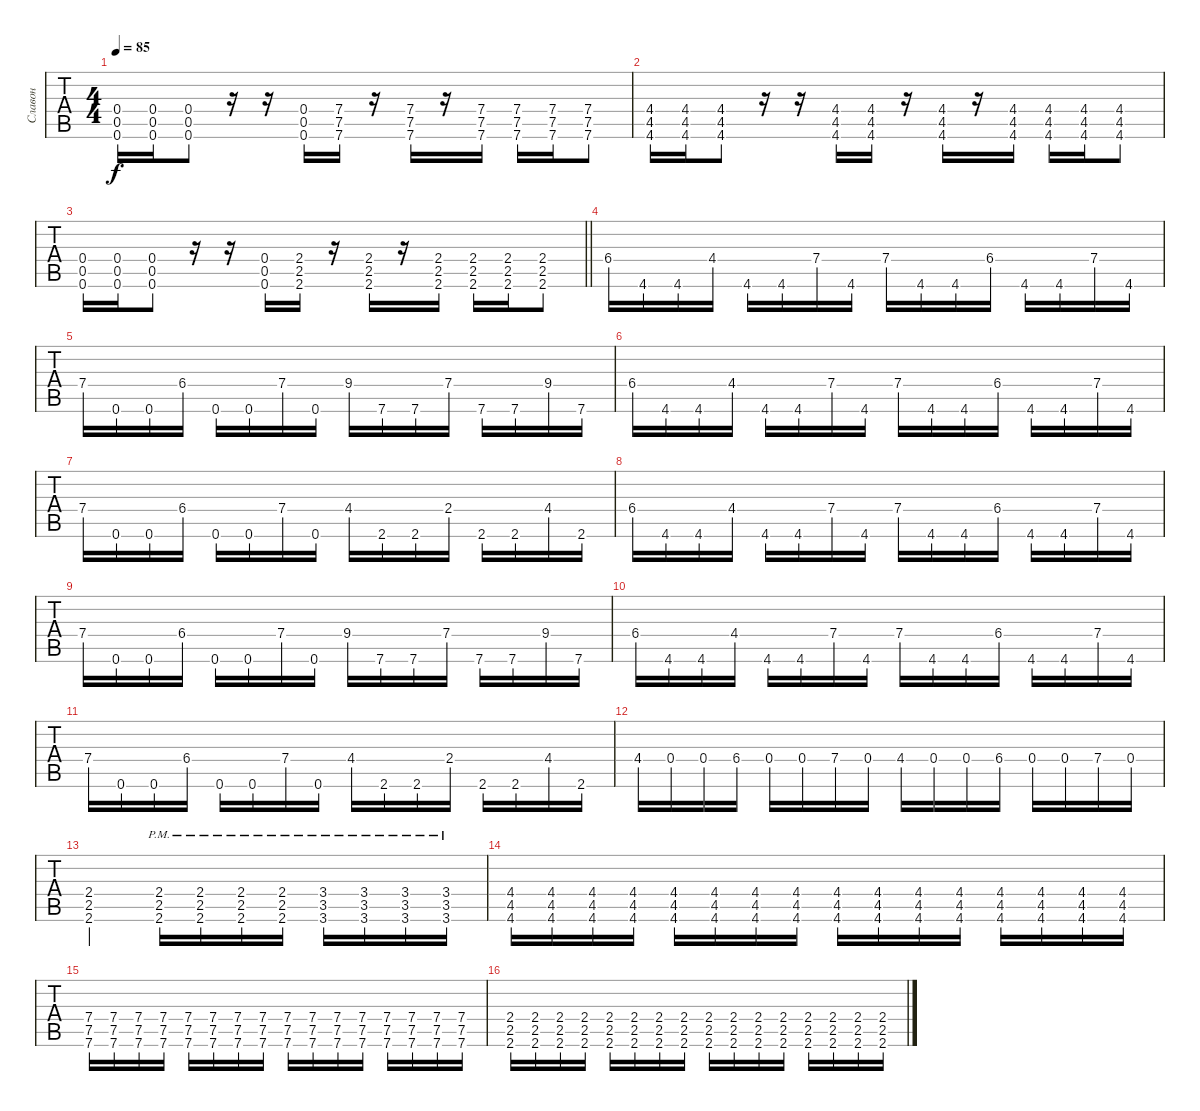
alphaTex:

\track ("Славон" "Славон") {instrument acousticguitarsteel}
\staff {tabs}
\tuning (E4 B3 G3 D3 A2 D2) {hide}
\ts (4 4)
\tempo 85
\clef g2
\ks c
(0.4 0.5 0.6).16{dy f} (0.4 0.5 0.6).16 (0.4 0.5 0.6).8 r.16 r.16 (0.4 0.5 0.6).16 (7.4 7.5 7.6).16 r.16 (7.4 7.5 7.6).16 r.16 (7.4 7.5 7.6).16 (7.4 7.5 7.6).16 (7.4 7.5 7.6).16 (7.4 7.5 7.6).8 |
(4.4 4.5 4.6).16 (4.4 4.5 4.6).16 (4.4 4.5 4.6).8 r.16 r.16 (4.4 4.5 4.6).16 (4.4 4.5 4.6).16 r.16 (4.4 4.5 4.6).16 r.16 (4.4 4.5 4.6).16 (4.4 4.5 4.6).16 (4.4 4.5 4.6).16 (4.4 4.5 4.6).8 |
\barLineRight lightlight
(0.4 0.5 0.6).16 (0.4 0.5 0.6).16 (0.4 0.5 0.6).8 r.16 r.16 (0.4 0.5 0.6).16 (2.4 2.5 2.6).16 r.16 (2.4 2.5 2.6).16 r.16 (2.4 2.5 2.6).16 (2.4 2.5 2.6).16 (2.4 2.5 2.6).16 (2.4 2.5 2.6).8 |
6.4.16 4.6.16 4.6.16 4.4.16 4.6.16 4.6.16 7.4.16 4.6.16 7.4.16 4.6.16 4.6.16 6.4.16 4.6.16 4.6.16 7.4.16 4.6.16 |
7.4.16 0.6.16 0.6.16 6.4.16 0.6.16 0.6.16 7.4.16 0.6.16 9.4.16 7.6.16 7.6.16 7.4.16 7.6.16 7.6.16 9.4.16 7.6.16 |
6.4.16 4.6.16 4.6.16 4.4.16 4.6.16 4.6.16 7.4.16 4.6.16 7.4.16 4.6.16 4.6.16 6.4.16 4.6.16 4.6.16 7.4.16 4.6.16 |
7.4.16 0.6.16 0.6.16 6.4.16 0.6.16 0.6.16 7.4.16 0.6.16 4.4.16 2.6.16 2.6.16 2.4.16 2.6.16 2.6.16 4.4.16 2.6.16 |
6.4.16 4.6.16 4.6.16 4.4.16 4.6.16 4.6.16 7.4.16 4.6.16 7.4.16 4.6.16 4.6.16 6.4.16 4.6.16 4.6.16 7.4.16 4.6.16 |
7.4.16 0.6.16 0.6.16 6.4.16 0.6.16 0.6.16 7.4.16 0.6.16 9.4.16 7.6.16 7.6.16 7.4.16 7.6.16 7.6.16 9.4.16 7.6.16 |
6.4.16 4.6.16 4.6.16 4.4.16 4.6.16 4.6.16 7.4.16 4.6.16 7.4.16 4.6.16 4.6.16 6.4.16 4.6.16 4.6.16 7.4.16 4.6.16 |
7.4.16 0.6.16 0.6.16 6.4.16 0.6.16 0.6.16 7.4.16 0.6.16 4.4.16 2.6.16 2.6.16 2.4.16 2.6.16 2.6.16 4.4.16 2.6.16 |
4.4.16 0.4.16 0.4.16 6.4.16 0.4.16 0.4.16 7.4.16 0.4.16 4.4.16 0.4.16 0.4.16 6.4.16 0.4.16 0.4.16 7.4.16 0.4.16 |
(2.4 2.5 2.6).2 (2.4{pm} 2.5{pm} 2.6{pm}).16 (2.4{pm} 2.5{pm} 2.6{pm}).16 (2.4{pm} 2.5{pm} 2.6{pm}).16 (2.4{pm} 2.5{pm} 2.6{pm}).16 (3.4{pm} 3.5{pm} 3.6{pm}).16 (3.4{pm} 3.5{pm} 3.6{pm}).16 (3.4{pm} 3.5{pm} 3.6{pm}).16 (3.4{pm} 3.5{pm} 3.6{pm}).16 |
(4.4 4.5 4.6).16 (4.4 4.5 4.6).16 (4.4 4.5 4.6).16 (4.4 4.5 4.6).16 (4.4 4.5 4.6).16 (4.4 4.5 4.6).16 (4.4 4.5 4.6).16 (4.4 4.5 4.6).16 (4.4 4.5 4.6).16 (4.4 4.5 4.6).16 (4.4 4.5 4.6).16 (4.4 4.5 4.6).16 (4.4 4.5 4.6).16 (4.4 4.5 4.6).16 (4.4 4.5 4.6).16 (4.4 4.5 4.6).16 |
(7.4 7.5 7.6).16 (7.4 7.5 7.6).16 (7.4 7.5 7.6).16 (7.4 7.5 7.6).16 (7.4 7.5 7.6).16 (7.4 7.5 7.6).16 (7.4 7.5 7.6).16 (7.4 7.5 7.6).16 (7.4 7.5 7.6).16 (7.4 7.5 7.6).16 (7.4 7.5 7.6).16 (7.4 7.5 7.6).16 (7.4 7.5 7.6).16 (7.4 7.5 7.6).16 (7.4 7.5 7.6).16 (7.4 7.5 7.6).16 |
(2.4 2.5 2.6).16 (2.4 2.5 2.6).16 (2.4 2.5 2.6).16 (2.4 2.5 2.6).16 (2.4 2.5 2.6).16 (2.4 2.5 2.6).16 (2.4 2.5 2.6).16 (2.4 2.5 2.6).16 (2.4 2.5 2.6).16 (2.4 2.5 2.6).16 (2.4 2.5 2.6).16 (2.4 2.5 2.6).16 (2.4 2.5 2.6).16 (2.4 2.5 2.6).16 (2.4 2.5 2.6).16 (2.4 2.5 2.6).16
